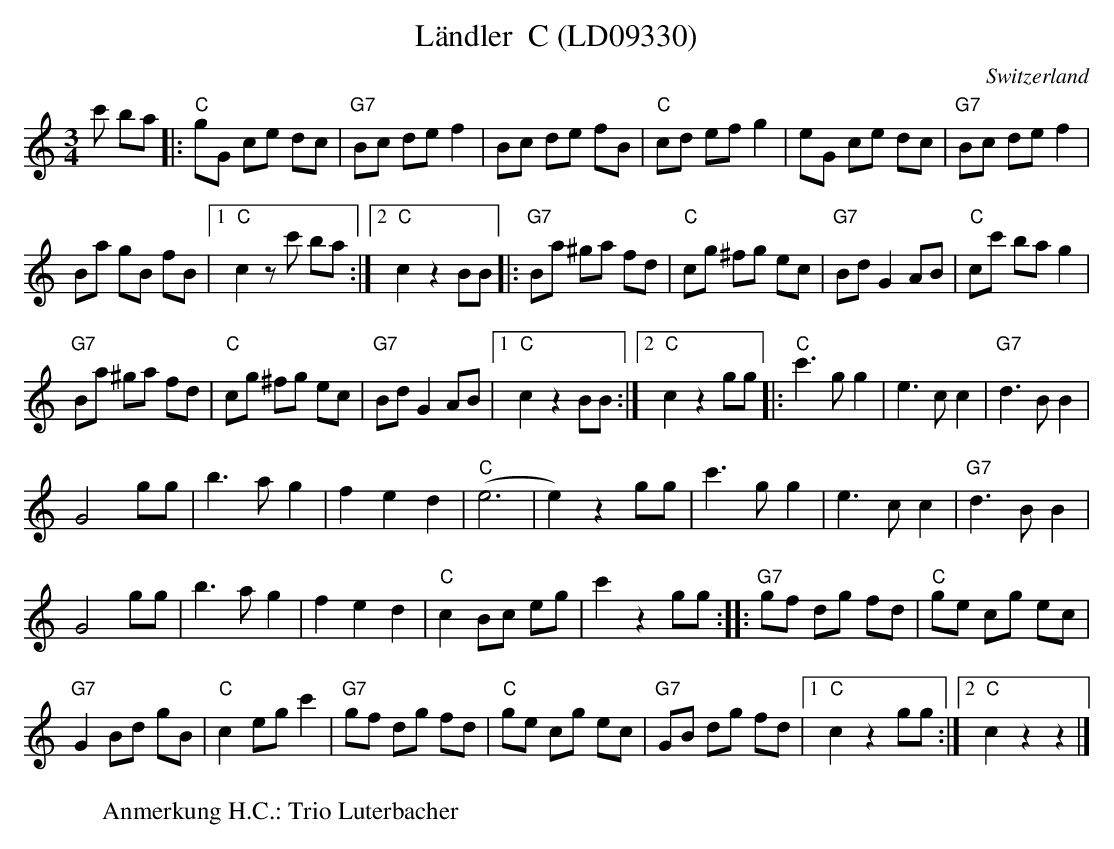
X:1
T:L\"andler  C (LD09330)
M:3/4
L:1/8
K:C %%MIDI gchordon
c' ba |: "C"gG ce dc | "G7"Bc def2 | Bc de fB | "C"cd efg2 | eG ce dc | "G7"Bc def2 |
Ba gB fB |1 "C"c2zc' ba :|2 "C"c2z2BB |: "G7"Ba ^ga fd | "C"cg ^fg ec | "G7"BdG2AB | "C"cc' bag2 |
"G7"Ba ^ga fd | "C"cg ^fg ec | "G7"BdG2AB |1 "C"c2z2BB :|2 "C"c2z2gg |: "C"c'3gg2 | e3cc2 | "G7"d3BB2 |
G4gg | b3ag2 | f2e2d2 | ("C"e6 | e2)z2gg | c'3gg2 | e3cc2 | "G7"d3BB2 |
G4gg | b3ag2 | f2e2d2 | "C"c2 Bc eg | c'2z2gg:: "G7"gf dg fd | "C"ge cg ec |
"G7"G2Bd gB | "C"c2 egc'2 | "G7"gf dg fd | "C"ge cg ec | "G7"GB dg fd |1 "C"c2z2gg :|2 "C"c2z2z2 |]
W:Anmerkung H.C.: Trio Luterbacher
